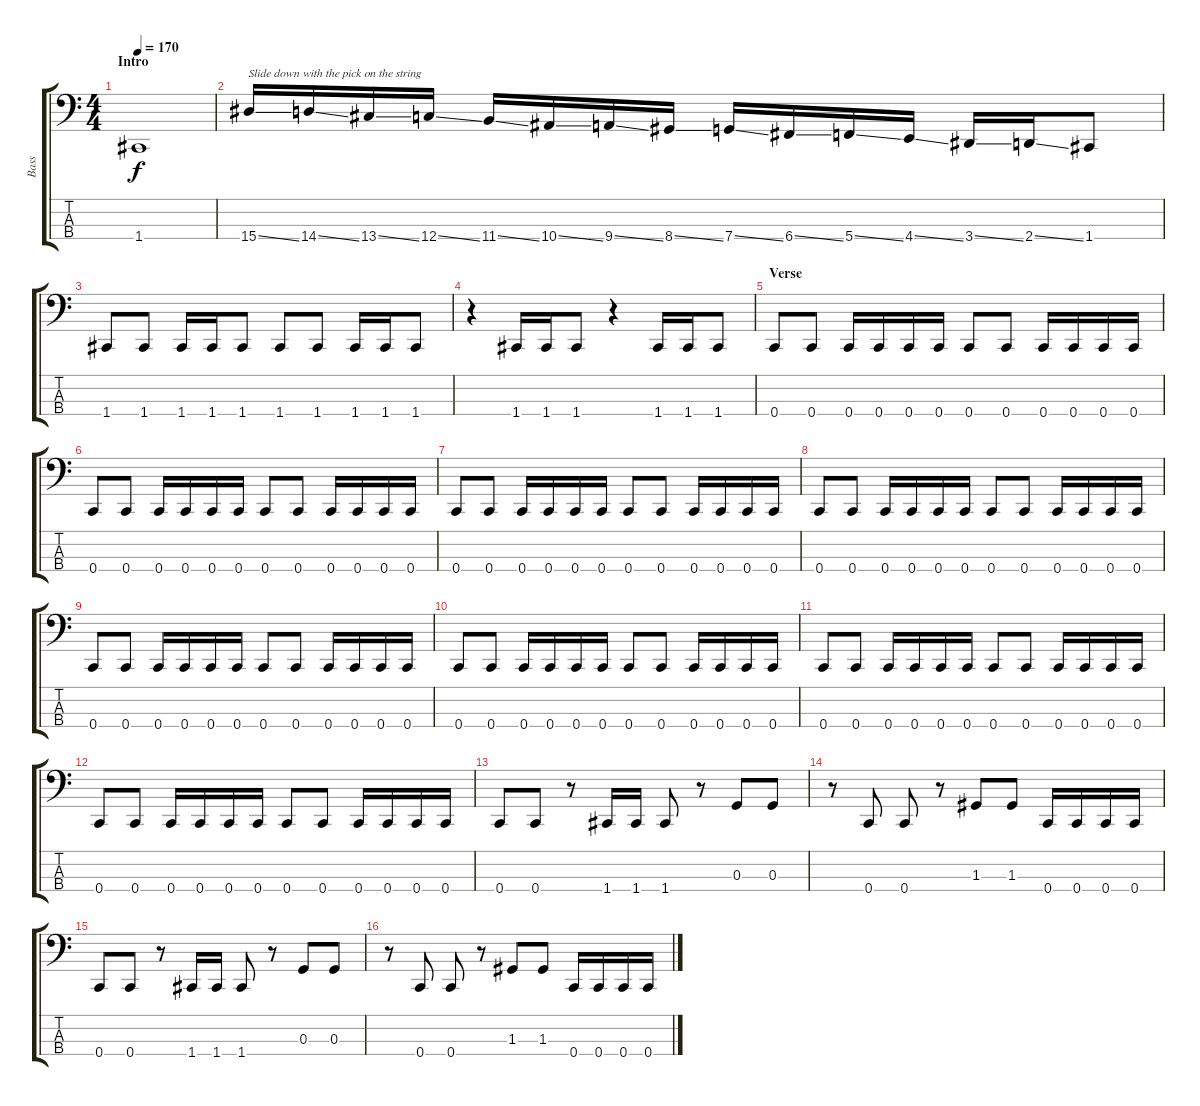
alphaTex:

\track ("Bass" "Bass") {instrument electricbasspick}
\staff {score tabs}
\tuning (F2 C2 G1 C1) {hide}
\ts (4 4)
\section ("" "Intro")
\tempo 170
\clef f4
\ks c
1.4.1{dy f instrument electricbasspick} |
15.4{ss}.16{txt "Slide down with the pick on the string"} 14.4{ss}.16 13.4{ss}.16 12.4{ss}.16 11.4{ss}.16 10.4{ss}.16 9.4{ss}.16 8.4{ss}.16 7.4{ss}.16 6.4{ss}.16 5.4{ss}.16 4.4{ss}.16 3.4{ss}.16 2.4{ss}.16 1.4.8 |
1.4.8 1.4.8 1.4.16 1.4.16 1.4.8 1.4.8 1.4.8 1.4.16 1.4.16 1.4.8 |
r.4 1.4.16 1.4.16 1.4.8 r.4 1.4.16 1.4.16 1.4.8 |
\section ("" "Verse")
0.4.8 0.4.8 0.4.16 0.4.16 0.4.16 0.4.16 0.4.8 0.4.8 0.4.16 0.4.16 0.4.16 0.4.16 |
0.4.8 0.4.8 0.4.16 0.4.16 0.4.16 0.4.16 0.4.8 0.4.8 0.4.16 0.4.16 0.4.16 0.4.16 |
0.4.8 0.4.8 0.4.16 0.4.16 0.4.16 0.4.16 0.4.8 0.4.8 0.4.16 0.4.16 0.4.16 0.4.16 |
0.4.8 0.4.8 0.4.16 0.4.16 0.4.16 0.4.16 0.4.8 0.4.8 0.4.16 0.4.16 0.4.16 0.4.16 |
0.4.8 0.4.8 0.4.16 0.4.16 0.4.16 0.4.16 0.4.8 0.4.8 0.4.16 0.4.16 0.4.16 0.4.16 |
0.4.8 0.4.8 0.4.16 0.4.16 0.4.16 0.4.16 0.4.8 0.4.8 0.4.16 0.4.16 0.4.16 0.4.16 |
0.4.8 0.4.8 0.4.16 0.4.16 0.4.16 0.4.16 0.4.8 0.4.8 0.4.16 0.4.16 0.4.16 0.4.16 |
0.4.8 0.4.8 0.4.16 0.4.16 0.4.16 0.4.16 0.4.8 0.4.8 0.4.16 0.4.16 0.4.16 0.4.16 |
0.4.8 0.4.8 r.8 1.4.16 1.4.16 1.4.8 r.8 0.3.8 0.3.8 |
r.8 0.4.8 0.4.8 r.8 1.3.8 1.3.8 0.4.16 0.4.16 0.4.16 0.4.16 |
0.4.8 0.4.8 r.8 1.4.16 1.4.16 1.4.8 r.8 0.3.8 0.3.8 |
r.8 0.4.8 0.4.8 r.8 1.3.8 1.3.8 0.4.16 0.4.16 0.4.16 0.4.16
